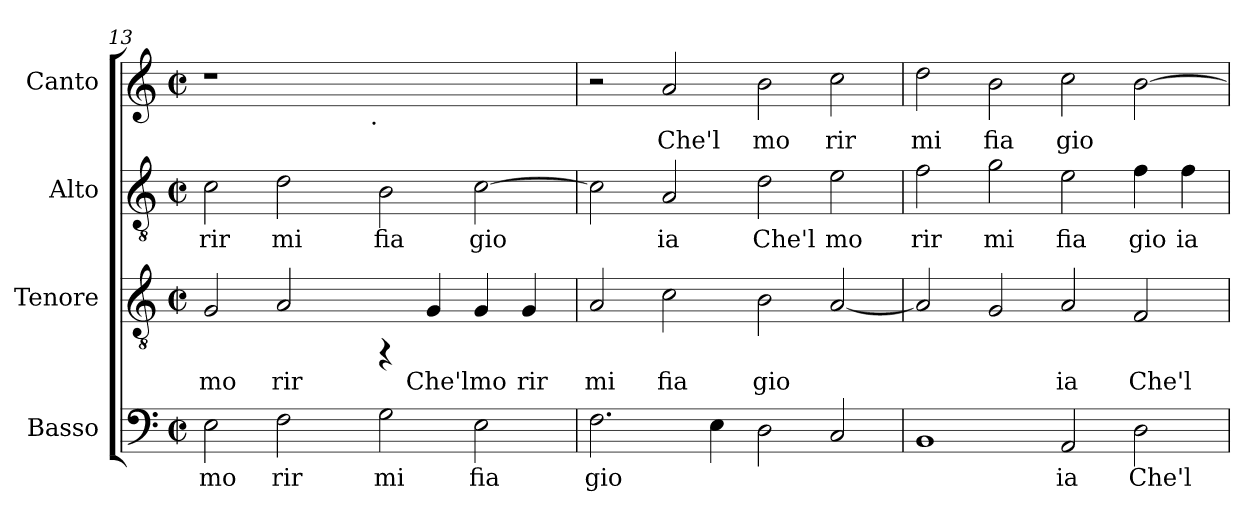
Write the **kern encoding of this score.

**kern	**text	**kern	**text	**kern	**text	**kern	**text
*part4	*part4	*part3	*part3	*part2	*part2	*part1	*part1
*staff4	*staff4	*staff3	*staff3	*staff2	*staff2	*staff1	*staff1
*I"Basso	*	*I"Tenore	*	*I"Alto	*	*I"Canto	*
*clefF4	*	*clefGv2	*	*clefGv2	*	*clefG2	*
*k[]	*	*k[]	*	*k[]	*	*k[]	*
*C:	*	*C:	*	*C:	*	*C:	*
*M2/2	*	*M2/2	*	*M2/2	*	*M2/2	*
*met(c|)	*	*met(c|)	*	*met(c|)	*	*met(c|)	*
=13	=13	=13	=13	=13	=13	=13	=13
!	!LO:LY:b:cj	!	!LO:LY:b:cj	!	!LO:LY:b:cj	!	!
*	*	*	*	*	*	*^	*
2E\	mo	2G/	mo	2c\	rir	1r	2ryy	.
!	!LO:LY:b:cj	!	!LO:LY:b:cj	!	!LO:LY:b:cj	!	!	!
2F\	rir	2A/	rir	2d\	mi	.	4ryy	.
.	.	.	.	.	.	.	8...ryy	.
!	!	!	!	!	!	!	!LO:TX:b:t=.	!
.	.	.	.	.	.	.	1ryy	.
!	!LO:LY:b:cj	!	!	!	!LO:LY:b:cj	!	!	!
2G\	mi	4rFF	.	2B\	fia	1ryy	.	.
!	!	!	!LO:LY:b:cj	!	!	!	!	!
.	.	4G/	Che'l	.	.	.	.	.
!	!LO:LY:b:cj	!	!LO:LY:b:cj	!	!LO:LY:b:cj	!	!	!
2E\	fia	4G/	mo	[>2c\	gio	.	.	.
!	!	!	!LO:LY:b:cj	!	!	!	!	!
.	.	4G/	rir	.	.	.	.	.
.	.	.	.	.	.	.	64ryy	.
=14	=14	=14	=14	=14	=14	=14	=14	=14
!	!LO:LY:b:cj	!	!LO:LY:b:cj	!	!LO:LY:b:cj	!	!	!
*	*	*	*	*	*	*v	*v	*
2.F\	gio	2A/	mi	2c\]	.	2r	.
!	!	!	!LO:LY:b:cj	!	!LO:LY:b:cj	!	!LO:LY:b:cj
.	.	2c\	fia	2A/	ia	2a/	Che'l
!	!LO:LY:b:cj	!	!	!	!	!	!
4E\	.	.	.	.	.	.	.
!	!LO:LY:b:cj	!	!LO:LY:b:cj	!	!LO:LY:b:cj	!	!LO:LY:b:cj
2D\	.	2B\	gio	2d\	Che'l	2b\	mo
!	!LO:LY:b:cj	!	!LO:LY:b:cj	!	!LO:LY:b:cj	!	!LO:LY:b:cj
2C/	.	[<2A/	.	2e\	mo	2cc\	rir
=15	=15	=15	=15	=15	=15	=15	=15
!	!LO:LY:b:cj	!	!LO:LY:b:cj	!	!LO:LY:b:cj	!	!LO:LY:b:cj
1BB	.	2A/]	.	2f\	rir	2dd\	mi
!	!	!	!LO:LY:b:cj	!	!LO:LY:b:cj	!	!LO:LY:b:cj
.	.	2G/	.	2g\	mi	2b\	fia
!	!LO:LY:b:cj	!	!LO:LY:b:cj	!	!LO:LY:b:cj	!	!LO:LY:b:cj
2AA/	ia	2A/	ia	2e\	fia	2cc\	gio
!	!LO:LY:b:cj	!	!LO:LY:b:cj	!	!LO:LY:b:cj	!	!LO:LY:b:cj
2D\	Che'l	2F/	Che'l	4f\	gio	[>2b\	.
!	!	!	!	!	!LO:LY:b:cj	!	!
.	.	.	.	4f\	ia	.	.
=	=	=	=	=	=	=	=
*-	*-	*-	*-	*-	*-	*-	*-
